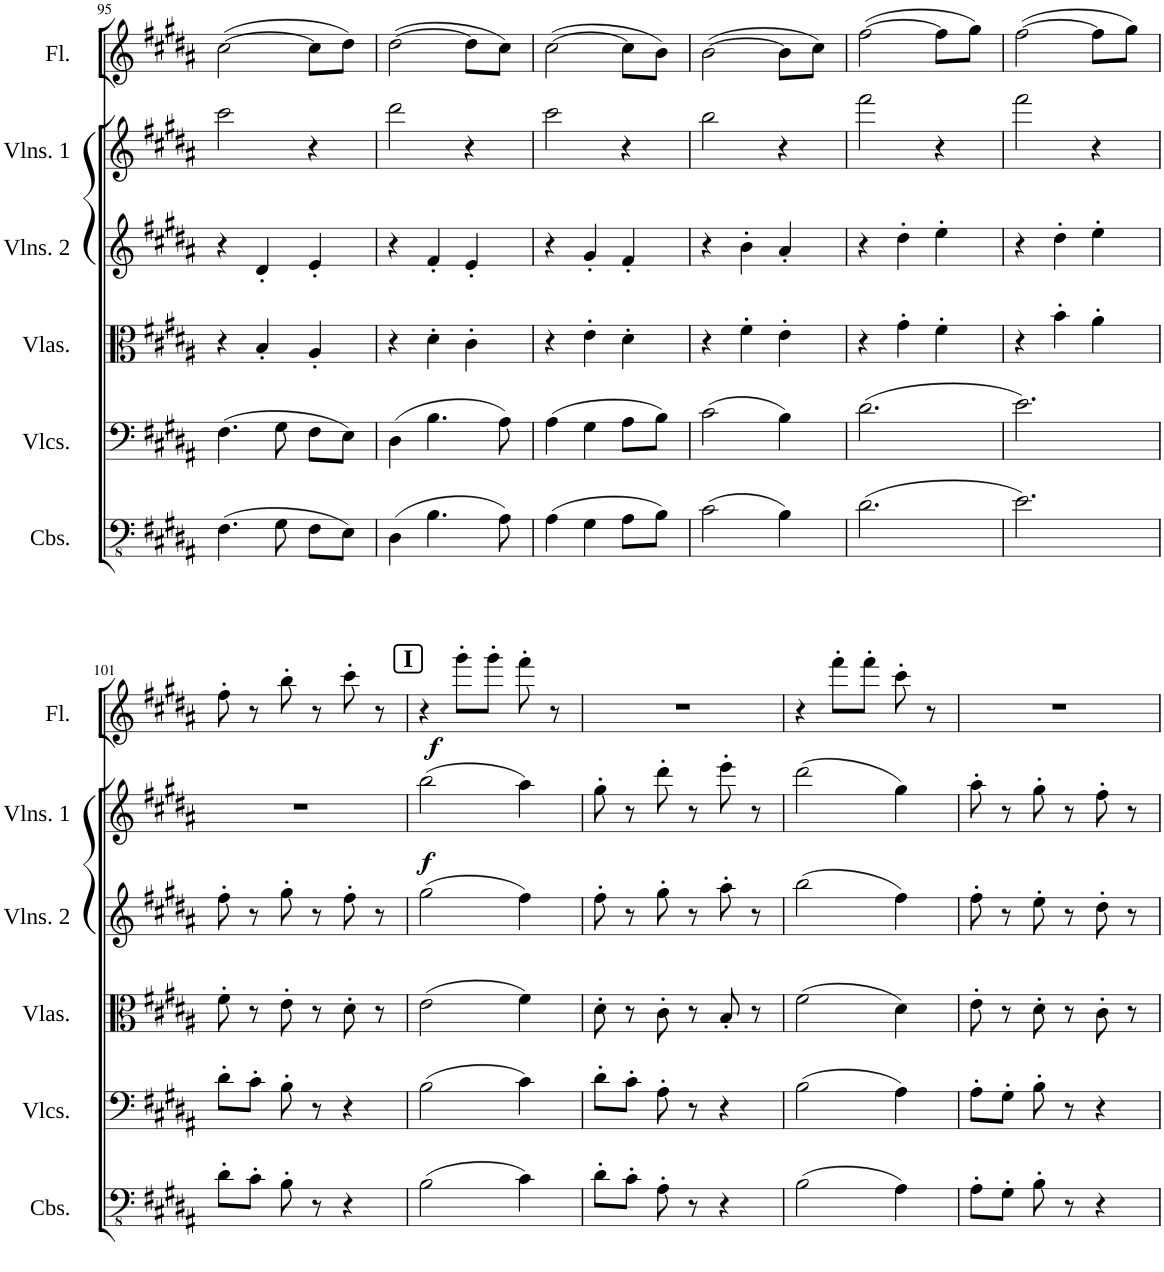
**kern	**kern	**kern	**kern	**kern	**dynam	**kern	**dynam
*part6	*part5	*part4	*part3	*part2	*part2	*part1	*part1
*staff6	*staff5	*staff4	*staff3	*staff2	*staff2	*staff1	*staff1
*I"Contrabasses	*I"Violoncellos	*I"Violas	*I"Violins 2	*I"Violins 1	*	*I"Flute	*
*I'Cbs.	*I'Vlcs.	*I'Vlas.	*I'Vlns. 2	*I'Vlns. 1	*	*I'Fl.	*
!!LO:PB:g=z
*clefFv4	*clefF4	*clefC3	*clefG2	*clefG2	*	*clefG2	*
*k[f#c#g#d#a#]	*k[f#c#g#d#a#]	*k[f#c#g#d#a#]	*k[f#c#g#d#a#]	*k[f#c#g#d#a#]	*	*k[f#c#g#d#a#]	*
*M3/4	*M3/4	*M3/4	*M3/4	*M3/4	*	*M3/4	*
=95	=95	=95	=95	=95	=95	=95	=95
(4.FF#\	(4.F#\	4r	4r	2ccc#\	.	([2cc#\	.
.	.	4B'/	4d#'/	.	.	.	.
8GG#\	8G#\	.	.	.	.	.	.
8FF#\L	8F#\L	4A#'/	4e'/	4r	.	8cc#\L]	.
8EE\J)	8E\J)	.	.	.	.	8dd#\J)	.
=96	=96	=96	=96	=96	=96	=96	=96
(4DD#\	(4D#\	4r	4r	2ddd#\	.	([2dd#\	.
4.BB\	4.B\	4d#'\	4f#'/	.	.	.	.
.	.	4c#'\	4e'/	4r	.	8dd#\L]	.
8AA#\)	8A#\)	.	.	.	.	8cc#\J)	.
=97	=97	=97	=97	=97	=97	=97	=97
(4AA#\	(4A#\	4r	4r	2ccc#\	.	([2cc#\	.
4GG#\	4G#\	4e'\	4g#'/	.	.	.	.
8AA#\L	8A#\L	4d#'\	4f#'/	4r	.	8cc#\L]	.
8BB\J)	8B\J)	.	.	.	.	8b\J)	.
=98	=98	=98	=98	=98	=98	=98	=98
(2C#\	(2c#\	4r	4r	2bb\	.	([2b\	.
.	.	4f#'\	4b'\	.	.	.	.
4BB\)	4B\)	4e'\	4a#'/	4r	.	8b\L]	.
.	.	.	.	.	.	8cc#\J)	.
=99	=99	=99	=99	=99	=99	=99	=99
(2.D#\	(2.d#\	4r	4r	2fff#\	.	([2ff#\	.
.	.	4g#'\	4dd#'\	.	.	.	.
.	.	4f#'\	4ee'\	4r	.	8ff#\L]	.
.	.	.	.	.	.	8gg#\J)	.
=100	=100	=100	=100	=100	=100	=100	=100
2.E\)	2.e\)	4r	4r	2fff#\	.	([2ff#\	.
.	.	4b'\	4dd#'\	.	.	.	.
.	.	4a#'\	4ee'\	4r	.	8ff#\L]	.
.	.	.	.	.	.	8gg#\J)	.
!!LO:LB:g=z
=101	=101	=101	=101	=101	=101	=101	=101
8D#'\L	8d#'\L	8f#'\	8ff#'\	2.r	.	8ff#'\	.
8C#'\J	8c#'\J	8r	8r	.	.	8r	.
8BB'\	8B'\	8e'\	8gg#'\	.	.	8bb'\	.
8r	8r	8r	8r	.	.	8r	.
4r	4r	8d#'\	8ff#'\	.	.	8ccc#'\	.
.	.	8r	8r	.	.	8r	.
!!LO:REH:place=s1:a:B:cj:fs=13.5337:t=I
=102	=102	=102	=102	=102	=102	=102	=102
!	!	!	!	!	!LO:DY:b	!	!
(2BB\	(2B\	(2e\	(2gg#\	(2bb\	f	4r	.
!	!	!	!	!	!	!	!LO:DY:b
.	.	.	.	.	.	8ggg#'\L	f
.	.	.	.	.	.	8ggg#'\J	.
4C#\)	4c#\)	4f#\)	4ff#\)	4aa#\)	.	8fff#'\	.
.	.	.	.	.	.	8r	.
=103	=103	=103	=103	=103	=103	=103	=103
8D#'\L	8d#'\L	8d#'\	8ff#'\	8gg#'\	.	2.r	.
8C#'\J	8c#'\J	8r	8r	8r	.	.	.
8AA#'\	8A#'\	8c#'\	8gg#'\	8ddd#'\	.	.	.
8r	8r	8r	8r	8r	.	.	.
4r	4r	8B'/	8aa#'\	8eee'\	.	.	.
.	.	8r	8r	8r	.	.	.
=104	=104	=104	=104	=104	=104	=104	=104
(2BB\	(2B\	(2f#\	(2bb\	(2ddd#\	.	4r	.
.	.	.	.	.	.	8fff#'\L	.
.	.	.	.	.	.	8fff#'\J	.
4AA#\)	4A#\)	4d#\)	4ff#\)	4gg#\)	.	8ccc#'\	.
.	.	.	.	.	.	8r	.
=105	=105	=105	=105	=105	=105	=105	=105
8AA#'\L	8A#'\L	8e'\	8ff#'\	8aa#'\	.	2.r	.
8GG#'\J	8G#'\J	8r	8r	8r	.	.	.
8BB'\	8B'\	8d#'\	8ee'\	8gg#'\	.	.	.
8r	8r	8r	8r	8r	.	.	.
4r	4r	8c#'\	8dd#'\	8ff#'\	.	.	.
.	.	8r	8r	8r	.	.	.
=	=	=	=	=	=	=	=
*-	*-	*-	*-	*-	*-	*-	*-
